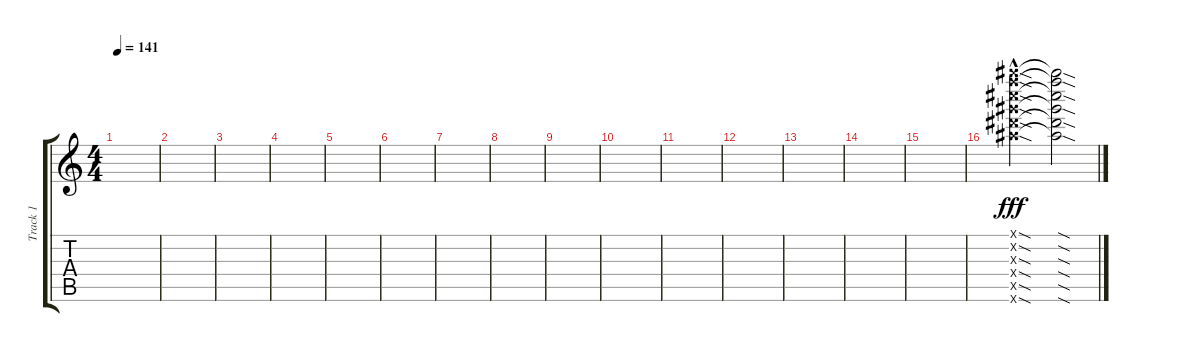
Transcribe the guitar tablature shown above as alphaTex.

\track ("Track 1" "Track 1") {instrument overdrivenguitar}
\staff {score tabs}
\tuning (E4 B3 G3 D3 A2 E2) {hide}
\ts (4 4)
\tempo 141
\clef g2
\ks c
|
|
|
|
|
|
|
|
|
|
|
|
|
|
|
(30.1{sod hac x} 30.2{sod hac x} 30.3{sod hac x} 30.4{sod hac x} 30.5{sod hac x} 30.6{sod hac x}).2{dy fff volume 16 instrument guitarharmonics} (30.1{sod t} 30.2{sod t} 30.3{sod t} 30.4{sod t} 30.5{sod t} 30.6{sod t}).2
